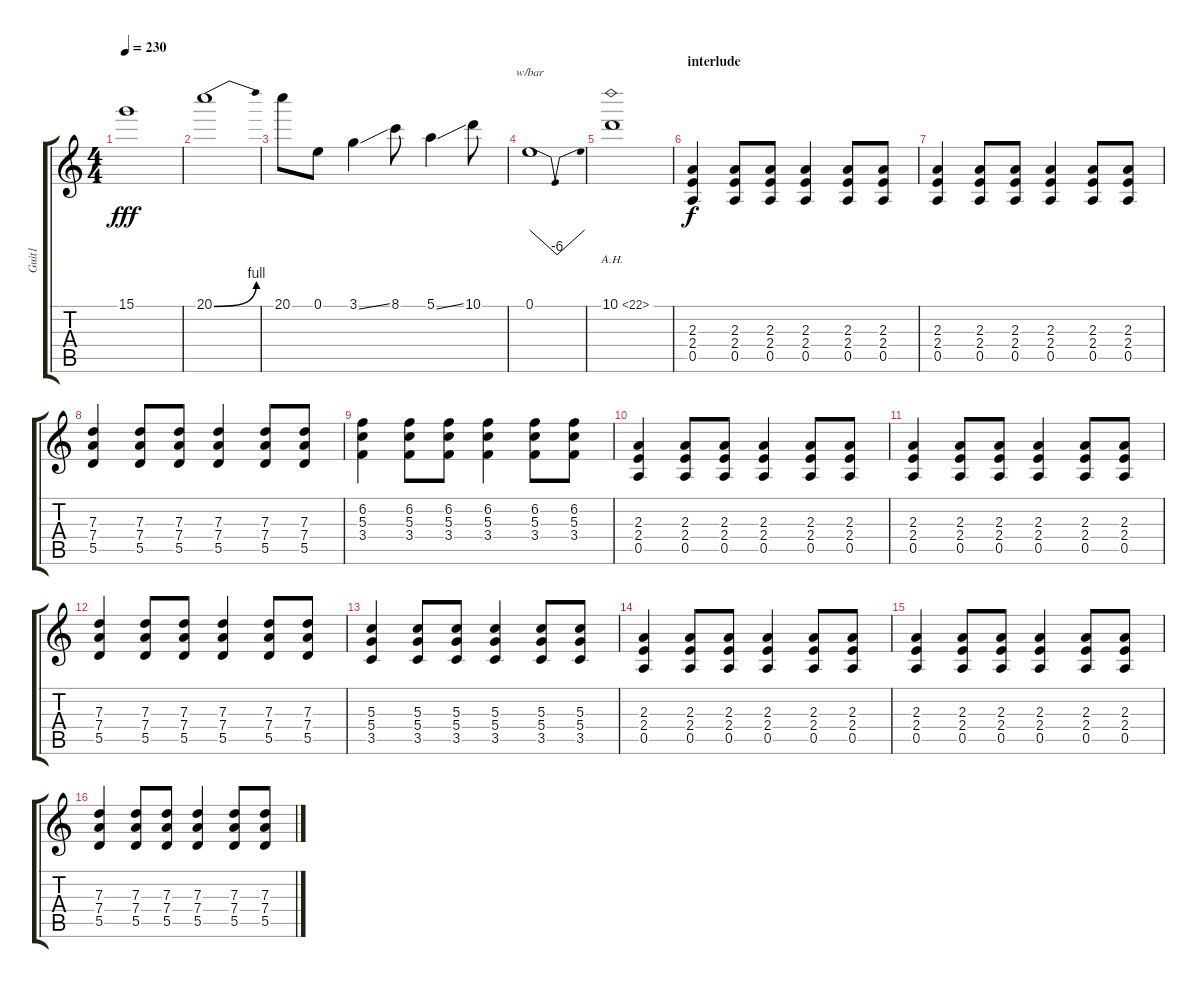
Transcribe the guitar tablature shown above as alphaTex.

\track ("Guit1" "Guit1") {instrument overdrivenguitar}
\staff {score tabs}
\tuning (E4 B3 G3 D3 A2 E2) {hide}
\ts (4 4)
\tempo 230
\clef g2
\ks c
15.1.1{dy fff} |
20.1{be (bend 0 0 60 4)}.1 |
20.1.8 0.1.8 3.1{ss}.4 8.1.8 5.1{ss}.4 10.1.8 |
0.1.1{tbe (dip default 0 0 30 -24 60 0)} |
10.1{ah 12}.1 |
\section ("" "interlude")
(2.3 2.4 0.5).4{dy f volume 11} (2.3 2.4 0.5).8 (2.3 2.4 0.5).8 (2.3 2.4 0.5).4 (2.3 2.4 0.5).8 (2.3 2.4 0.5).8 |
(2.3 2.4 0.5).4 (2.3 2.4 0.5).8 (2.3 2.4 0.5).8 (2.3 2.4 0.5).4 (2.3 2.4 0.5).8 (2.3 2.4 0.5).8 |
(7.3 7.4 5.5).4 (7.3 7.4 5.5).8 (7.3 7.4 5.5).8 (7.3 7.4 5.5).4 (7.3 7.4 5.5).8 (7.3 7.4 5.5).8 |
(6.2 5.3 3.4).4 (6.2 5.3 3.4).8 (6.2 5.3 3.4).8 (6.2 5.3 3.4).4 (6.2 5.3 3.4).8 (6.2 5.3 3.4).8 |
(2.3 2.4 0.5).4 (2.3 2.4 0.5).8 (2.3 2.4 0.5).8 (2.3 2.4 0.5).4 (2.3 2.4 0.5).8 (2.3 2.4 0.5).8 |
(2.3 2.4 0.5).4 (2.3 2.4 0.5).8 (2.3 2.4 0.5).8 (2.3 2.4 0.5).4 (2.3 2.4 0.5).8 (2.3 2.4 0.5).8 |
(7.3 7.4 5.5).4 (7.3 7.4 5.5).8 (7.3 7.4 5.5).8 (7.3 7.4 5.5).4 (7.3 7.4 5.5).8 (7.3 7.4 5.5).8 |
(5.3 5.4 3.5).4 (5.3 5.4 3.5).8 (5.3 5.4 3.5).8 (5.3 5.4 3.5).4 (5.3 5.4 3.5).8 (5.3 5.4 3.5).8 |
(2.3 2.4 0.5).4 (2.3 2.4 0.5).8 (2.3 2.4 0.5).8 (2.3 2.4 0.5).4 (2.3 2.4 0.5).8 (2.3 2.4 0.5).8 |
(2.3 2.4 0.5).4 (2.3 2.4 0.5).8 (2.3 2.4 0.5).8 (2.3 2.4 0.5).4 (2.3 2.4 0.5).8 (2.3 2.4 0.5).8 |
(7.3 7.4 5.5).4 (7.3 7.4 5.5).8 (7.3 7.4 5.5).8 (7.3 7.4 5.5).4 (7.3 7.4 5.5).8 (7.3 7.4 5.5).8
